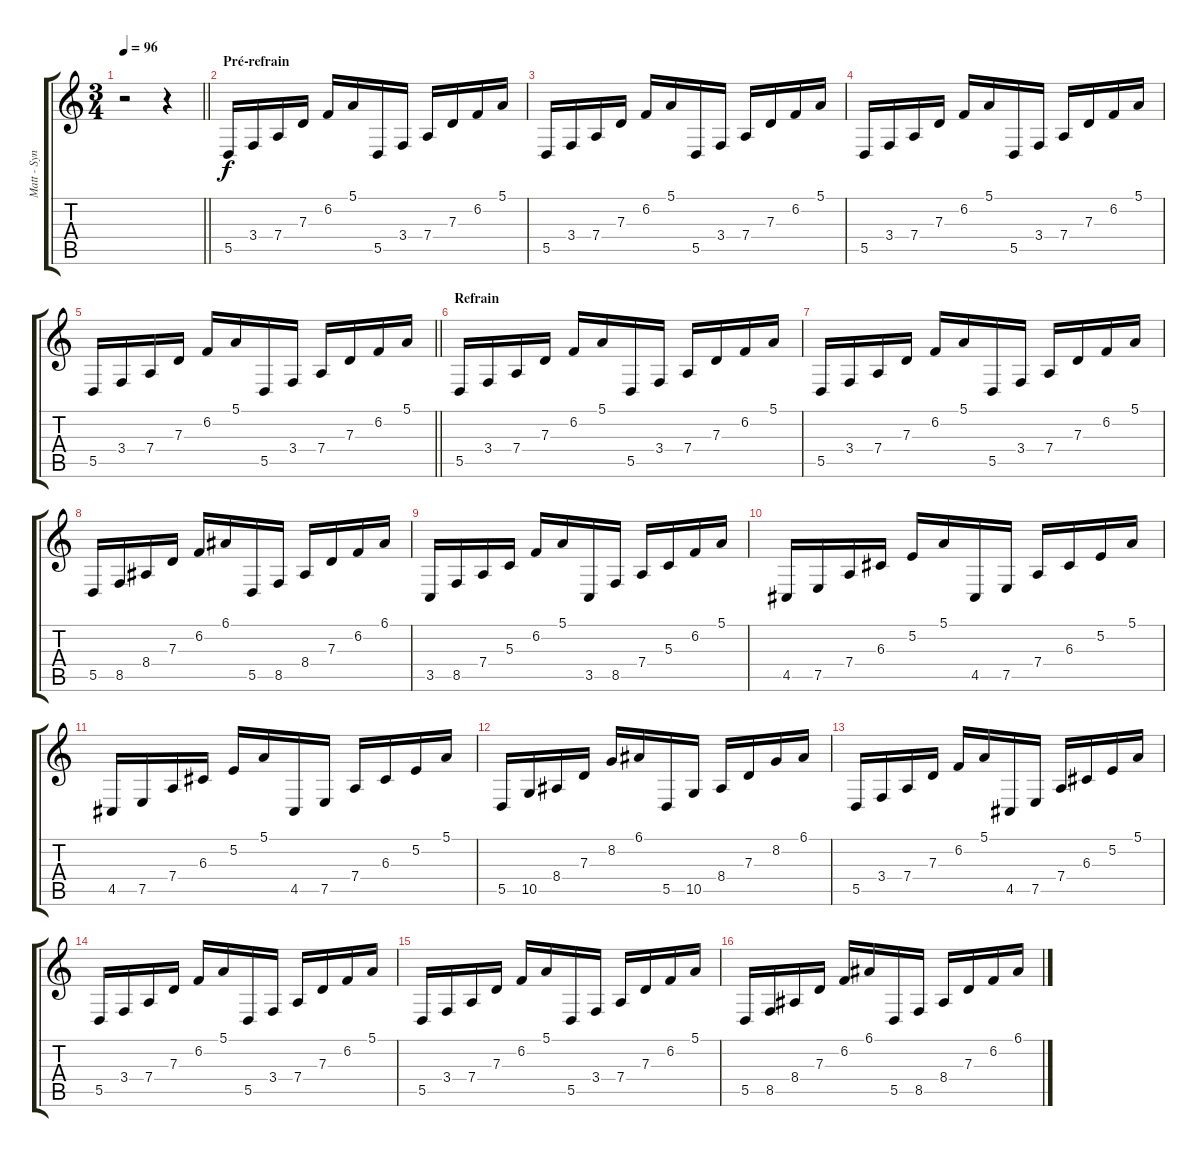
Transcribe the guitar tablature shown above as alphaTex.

\track ("Matt - Synth" "Matt - Syn") {instrument pad4choir}
\staff {score tabs}
\tuning (E4 B3 G3 D3 A2 E2) {hide}
\ts (3 4)
\tempo 96
\clef g2
\barLineRight lightlight
\ks c
r.2{dy f} r.4{volume 4 instrument stringensemble1} |
\section ("" "Pré-refrain")
5.5.16{volume 16} 3.4.16 7.4.16 7.3.16 6.2.16 5.1.16 5.5.16 3.4.16 7.4.16 7.3.16 6.2.16 5.1.16 |
5.5.16 3.4.16 7.4.16 7.3.16 6.2.16 5.1.16 5.5.16 3.4.16 7.4.16 7.3.16 6.2.16 5.1.16 |
5.5.16 3.4.16 7.4.16 7.3.16 6.2.16 5.1.16 5.5.16 3.4.16 7.4.16 7.3.16 6.2.16 5.1.16 |
\barLineRight lightlight
5.5.16 3.4.16 7.4.16 7.3.16 6.2.16 5.1.16 5.5.16 3.4.16 7.4.16 7.3.16 6.2.16 5.1.16 |
\section ("" "Refrain")
5.5.16 3.4.16 7.4.16 7.3.16 6.2.16 5.1.16 5.5.16 3.4.16 7.4.16 7.3.16 6.2.16 5.1.16 |
5.5.16 3.4.16 7.4.16 7.3.16 6.2.16 5.1.16 5.5.16 3.4.16 7.4.16 7.3.16 6.2.16 5.1.16 |
5.5.16 8.5.16 8.4.16 7.3.16 6.2.16 6.1.16 5.5.16 8.5.16 8.4.16 7.3.16 6.2.16 6.1.16 |
3.5.16 8.5.16 7.4.16 5.3.16 6.2.16 5.1.16 3.5.16 8.5.16 7.4.16 5.3.16 6.2.16 5.1.16 |
4.5.16 7.5.16 7.4.16 6.3.16 5.2.16 5.1.16 4.5.16 7.5.16 7.4.16 6.3.16 5.2.16 5.1.16 |
4.5.16 7.5.16 7.4.16 6.3.16 5.2.16 5.1.16 4.5.16 7.5.16 7.4.16 6.3.16 5.2.16 5.1.16 |
5.5.16 10.5.16 8.4.16 7.3.16 8.2.16 6.1.16 5.5.16 10.5.16 8.4.16 7.3.16 8.2.16 6.1.16 |
5.5.16 3.4.16 7.4.16 7.3.16 6.2.16 5.1.16 4.5.16 7.5.16 7.4.16 6.3.16 5.2.16 5.1.16 |
5.5.16 3.4.16 7.4.16 7.3.16 6.2.16 5.1.16 5.5.16 3.4.16 7.4.16 7.3.16 6.2.16 5.1.16 |
5.5.16 3.4.16 7.4.16 7.3.16 6.2.16 5.1.16 5.5.16 3.4.16 7.4.16 7.3.16 6.2.16 5.1.16 |
5.5.16 8.5.16 8.4.16 7.3.16 6.2.16 6.1.16 5.5.16 8.5.16 8.4.16 7.3.16 6.2.16 6.1.16
